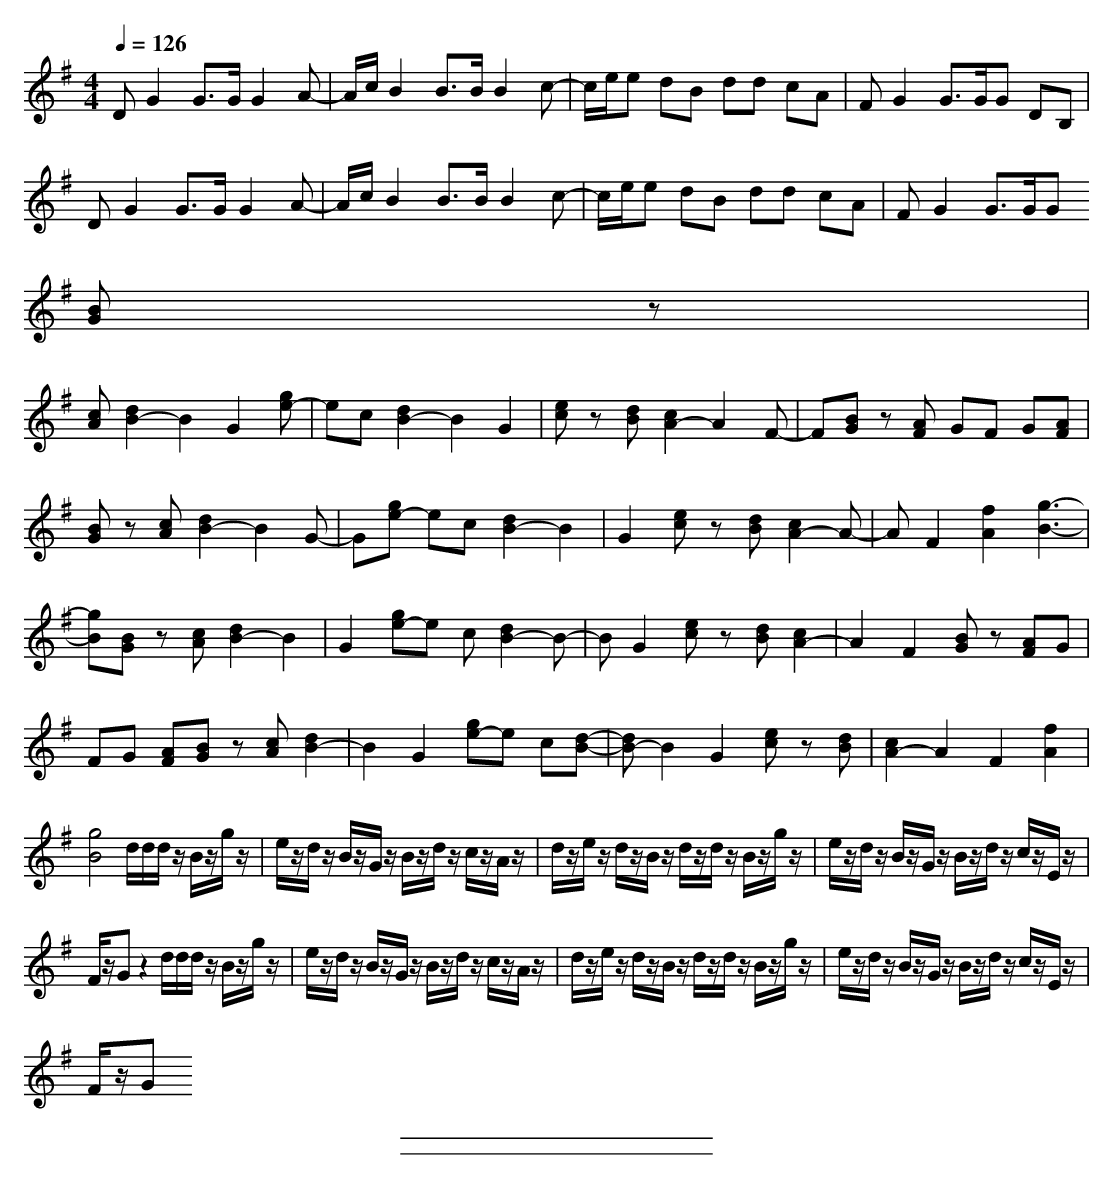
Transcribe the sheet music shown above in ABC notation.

X:1
T:
M: 4/4
L: 1/8
Q:1/4=126
K:G % 1 sharps
V:1
DG2G>GG2A-|A/2c/2B2B>BB2c-|c/2e/2e dB dd cA|FG2G>GG DB,|
DG2G>GG2A-|A/2c/2B2B>BB2c-|c/2e/2e dB dd cA|FG2G>GG
[BG]z|
[cA][d2B2-]B2G2[ge-]|ec [d2B2-] B2 G2|[ec]z [dB][c2A2-]A2F-|F[BG] z[AF] GF G[AF]|
[BG]z [cA][d2B2-]B2G-|G[ge-] ec [d2B2-] B2|G2 [ec]z [dB][c2A2-]A-|AF2[f2A2][g3-B3-]|
[gB][BG] z[cA] [d2B2-] B2|G2 [ge-]e c[d2B2-]B-|BG2[ec] z[dB] [c2A2-]|A2 F2 [BG]z [AF]G|
FG [AF][BG] z[cA] [d2B2-]|B2 G2 [ge-]e c[d-B-]|[dB-]B2G2[ec] z[dB]|[c2A2-] A2 F2 [f2A2]|
[g4B4]
d/2d/2d/2z/2 B/2z/2g/2z/2|e/2z/2d/2z/2 B/2z/2G/2z/2 B/2z/2d/2z/2 c/2z/2A/2z/2|d/2z/2e/2z/2 d/2z/2B/2z/2 d/2z/2d/2z/2 B/2z/2g/2z/2|e/2z/2d/2z/2 B/2z/2G/2z/2 B/2z/2d/2z/2 c/2z/2E/2z/2|
F/2z/2G z2 d/2d/2d/2z/2 B/2z/2g/2z/2|e/2z/2d/2z/2 B/2z/2G/2z/2 B/2z/2d/2z/2 c/2z/2A/2z/2|d/2z/2e/2z/2 d/2z/2B/2z/2 d/2z/2d/2z/2 B/2z/2g/2z/2|e/2z/2d/2z/2 B/2z/2G/2z/2 B/2z/2d/2z/2 c/2z/2E/2z/2|
F/2z/2G
%%sep 5 5 200
V:2
zG,, z[DB,G,] zG,, z[CA,F,D,]|zG,, z[DB,G,] zG,, z[G,E,C,]|zG,, z[DB,G,] zD,, z[CA,F,D,]|zG,, z[DB,G,] zG,, z[DB,G,]|
zG,, z[DB,G,] zG,, z[CA,F,D,]|zG,, z[DB,G,] zG,, z[G,E,C,]|zG,, z[DB,G,] zD,, z[CA,F,D,]|zG,, z[DB,G,] zG,, z
[DB,G,]|
zG,, z[DB,G,] zG,, z[G,E,C,]|z2 G,,z [DB,G,]z G,,z|[DB,G,]z2D,, z[CA,F,D,] zD,,|z[CA,F,D,] z2 G,,z [DB,G,]z|
G,,z [DB,G,]G,, z[DB,G,] zG,,|z[G,E,C,] z2 G,,z [DB,G,]z|G,,z [DB,G,]z2D,, z[CA,F,D,]|zD,, z[CA,F,D,] zG,, z[DB,G,]|
zG,, z[DB,G,] G,,z [DB,G,]z|G,,z [G,E,C,]z2G,, z[DB,G,]|zG,, z[DB,G,] z2 D,,z|[CA,F,D,]z D,,z [CA,F,D,]z2G,,|
z[DB,G,] zG,, z[DB,G,] G,,z|[DB,G,]z G,,z [G,E,C,]z2G,,|z[DB,G,] zG,, z[DB,G,] z2|D,,z [CA,F,D,]z D,,z [CA,F,D,]z|
G,,z [DB,G,]z
G,,G,, z[G,E,C,]|zG,, z[DB,G,] zD,, z[CA,F,D,]|zG,, z[DB,G,] zG,, z[G,E,C,]|zG,, z[DB,G,] zD,, z[CA,F,D,]|
zG,, z[DB,G,] zG,, z[G,E,C,]|zG,, z[DB,G,] zD,, z[CA,F,D,]|zG,, z[DB,G,] zG,, z[G,E,C,]|zG,, z[DB,G,] zD,, z[CA,F,D,]|
zG,, z[DB,G,]
